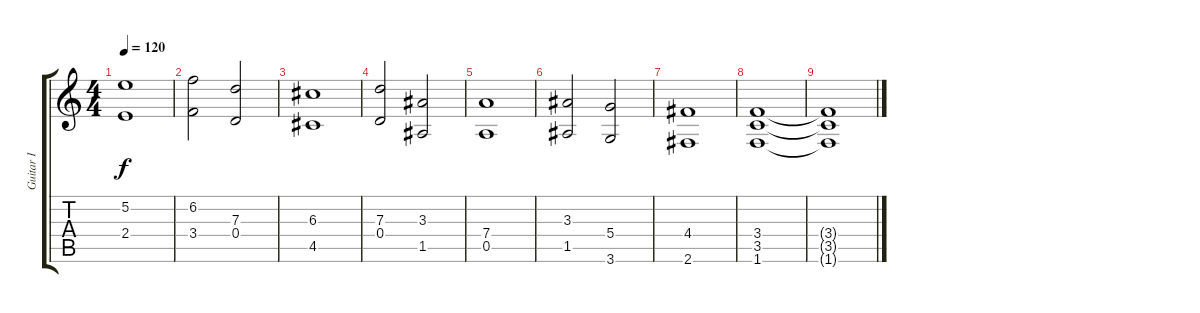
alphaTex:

\track ("Guitar I" "Guitar I") {instrument distortionguitar}
\staff {score tabs}
\tuning (E4 B3 G3 D3 A2 E2) {hide}
\ts (4 4)
\tempo 120
\clef g2
\ks c
(5.2 2.4).1{dy f} |
(6.2 3.4).2 (7.3 0.4).2 |
(6.3 4.5).1 |
(7.3 0.4).2 (3.3 1.5).2 |
(7.4 0.5).1 |
(3.3 1.5).2 (5.4 3.6).2 |
(4.4 2.6).1 |
(3.4 3.5 1.6).1 |
(3.4{t} 3.5{t} 1.6{t}).1
